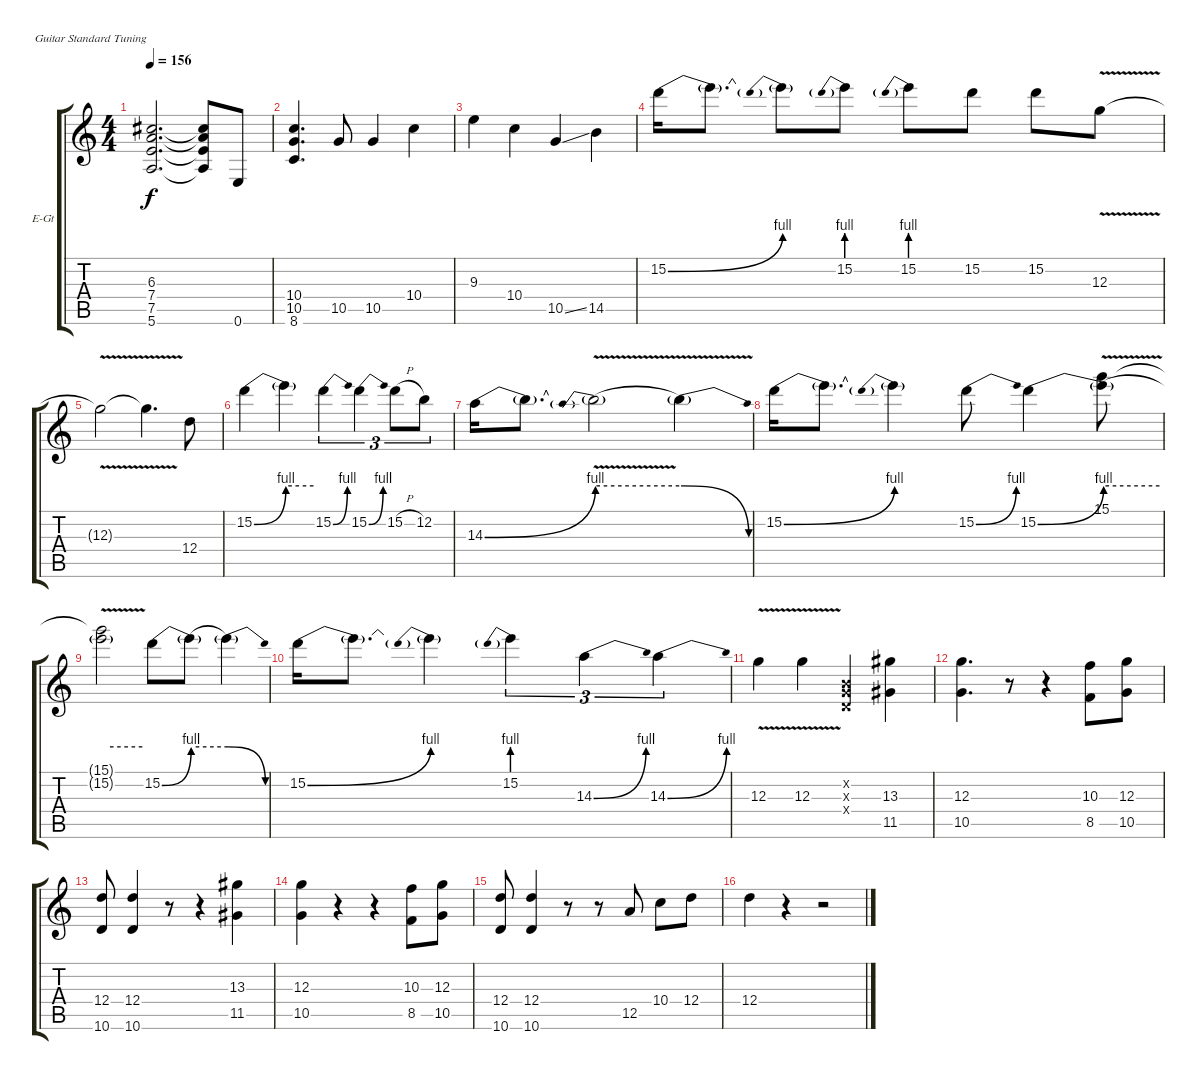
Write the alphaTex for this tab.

\bracketExtendMode groupsimilarinstruments
\firstSystemTrackNameOrientation horizontal
\otherSystemsTrackNameOrientation horizontal
\track ("Jimi Hendrix" "E-Gt") {instrument overdrivenguitar}
\staff {score tabs}
\tuning (E4 B3 G3 D3 A2 E2)
\ts (4 4)
\tempo 156
\clef g2
\ks c
(6.3{t} 7.4{t} 7.5{t} 5.6{t}).2{d dy f} (6.3{t} 7.4{t} 7.5{t} 5.6{t}).8 0.6.8 |
(10.4 10.5 8.6).4{d} 10.5.8 10.5.4 10.4.4 |
9.3.4 10.4.4 10.5{ss}.4 14.5.4 |
15.2{be (bend 0 0 60 4)}.16 15.2{t}.8{d} 15.2{be (prebend 0 4 60 4) t}.8 15.2{be (prebend 0 4 60 4)}.8 15.2{be (prebend 0 4 60 4)}.8 15.2.8 15.2.8 12.3{v}.8 |
12.3{v t}.2 12.3{v t}.4{d} 12.4.8 |
15.2{be (bend 0 0 60 4)}.4 15.2{be (hold 0 4 60 4) t}.4 15.2{be (bend 0 0 60 4)}.4{tu (3 2)} 15.2{be (bend 0 0 60 4)}.4{tu (3 2)} 15.2{h}.8{tu (3 2)} 12.2.8{tu (3 2)} |
14.3{be (bend 0 0 60 4)}.16 14.3{t}.8{d} 14.3{be (prebend 0 4 60 4) v t}.2 14.3{be (release 0 4 60 0) t}.4 |
15.2{be (bend 0 0 60 4)}.16 15.2{t}.8{d} 15.2{be (prebend 0 4 60 4) t}.4 15.2{be (bend 0 0 60 4)}.8 15.2{be (bend 0 0 60 4)}.4 (15.1 15.2{be (hold 0 4 60 4) v t}).8 |
(15.1{t} 15.2{be (hold 0 4 60 4) t}).2 15.2{be (bend 0 0 60 4)}.8 15.2{be (hold 0 4 60 4) t}.8 15.2{be (release 0 4 60 0) t}.4 |
15.2{be (bend 0 0 60 4)}.16 15.2{t}.8{d} 15.2{be (prebend 0 4 60 4) t}.4 15.2{be (prebend 0 4 60 4)}.4{tu (3 2)} 14.3{be (bend 0 0 60 4)}.4{tu (3 2)} 14.3{be (bend 0 0 60 4)}.4{tu (3 2)} |
12.3{v}.4 12.3{v}.4 (0.2{x} 0.3{x} 0.4{x}).4 (13.3 11.5).4 |
(12.3 10.5).4{d} r.8 r.4 (10.3 8.5).8 (12.3 10.5).8 |
(12.4 10.6).8 (12.4 10.6).4 r.8 r.4 (13.3 11.5).4 |
(12.3 10.5).4 r.4 r.4 (10.3 8.5).8 (12.3 10.5).8 |
(12.4 10.6).8 (12.4 10.6).4 r.8 r.8 12.5.8 10.4.8 12.4.8 |
12.4.4 r.4 r.2
